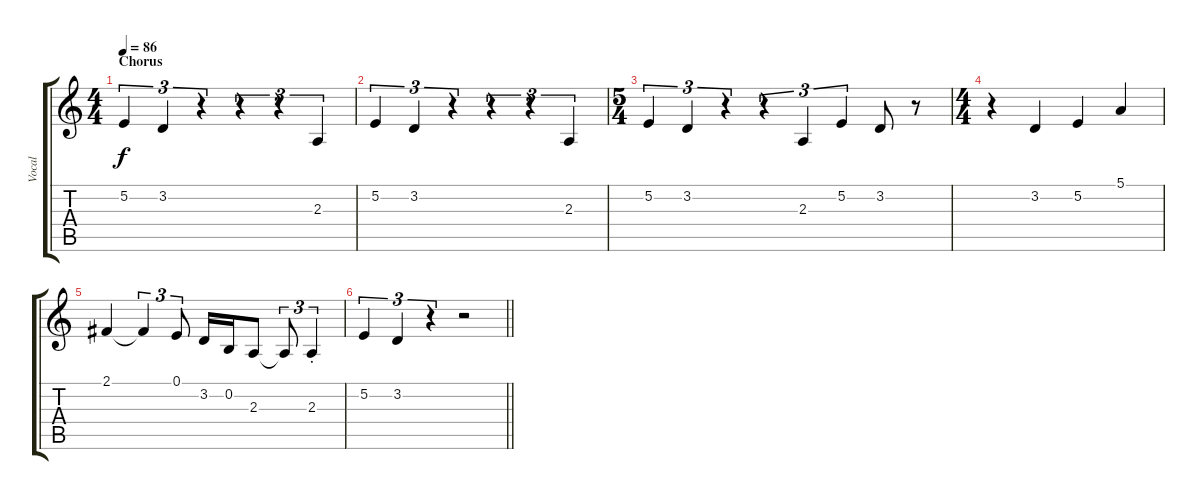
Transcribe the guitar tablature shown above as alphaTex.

\track ("Vocal" "Vocal") {instrument acousticgrandpiano}
\staff {score tabs}
\tuning (E4 B3 G3 D3 A2 E2) {hide}
\ts (4 4)
\section ("" "Chorus")
\tempo 86
\clef g2
\ks c
5.2.4{tu (3 2) dy f} 3.2.4{tu (3 2)} r.4{tu (3 2)} r.4{tu (3 2)} r.4{tu (3 2)} 2.3.4{tu (3 2)} |
5.2.4{tu (3 2)} 3.2.4{tu (3 2)} r.4{tu (3 2)} r.4{tu (3 2)} r.4{tu (3 2)} 2.3.4{tu (3 2)} |
\ts (5 4)
5.2.4{tu (3 2)} 3.2.4{tu (3 2)} r.4{tu (3 2)} r.4{tu (3 2)} 2.3.4{tu (3 2)} 5.2.4{tu (3 2)} 3.2.8 r.8 |
\ts (4 4)
r.4 3.2.4 5.2.4 5.1.4 |
2.1.4 2.1{t}.4{tu (3 2)} 0.1.8{tu (3 2)} 3.2.16 0.2.16 2.3.8 2.3{t}.8{tu (3 2)} 2.3{st}.4{tu (3 2)} |
\barLineRight lightlight
5.2.4{tu (3 2)} 3.2.4{tu (3 2)} r.4{tu (3 2)} r.2
